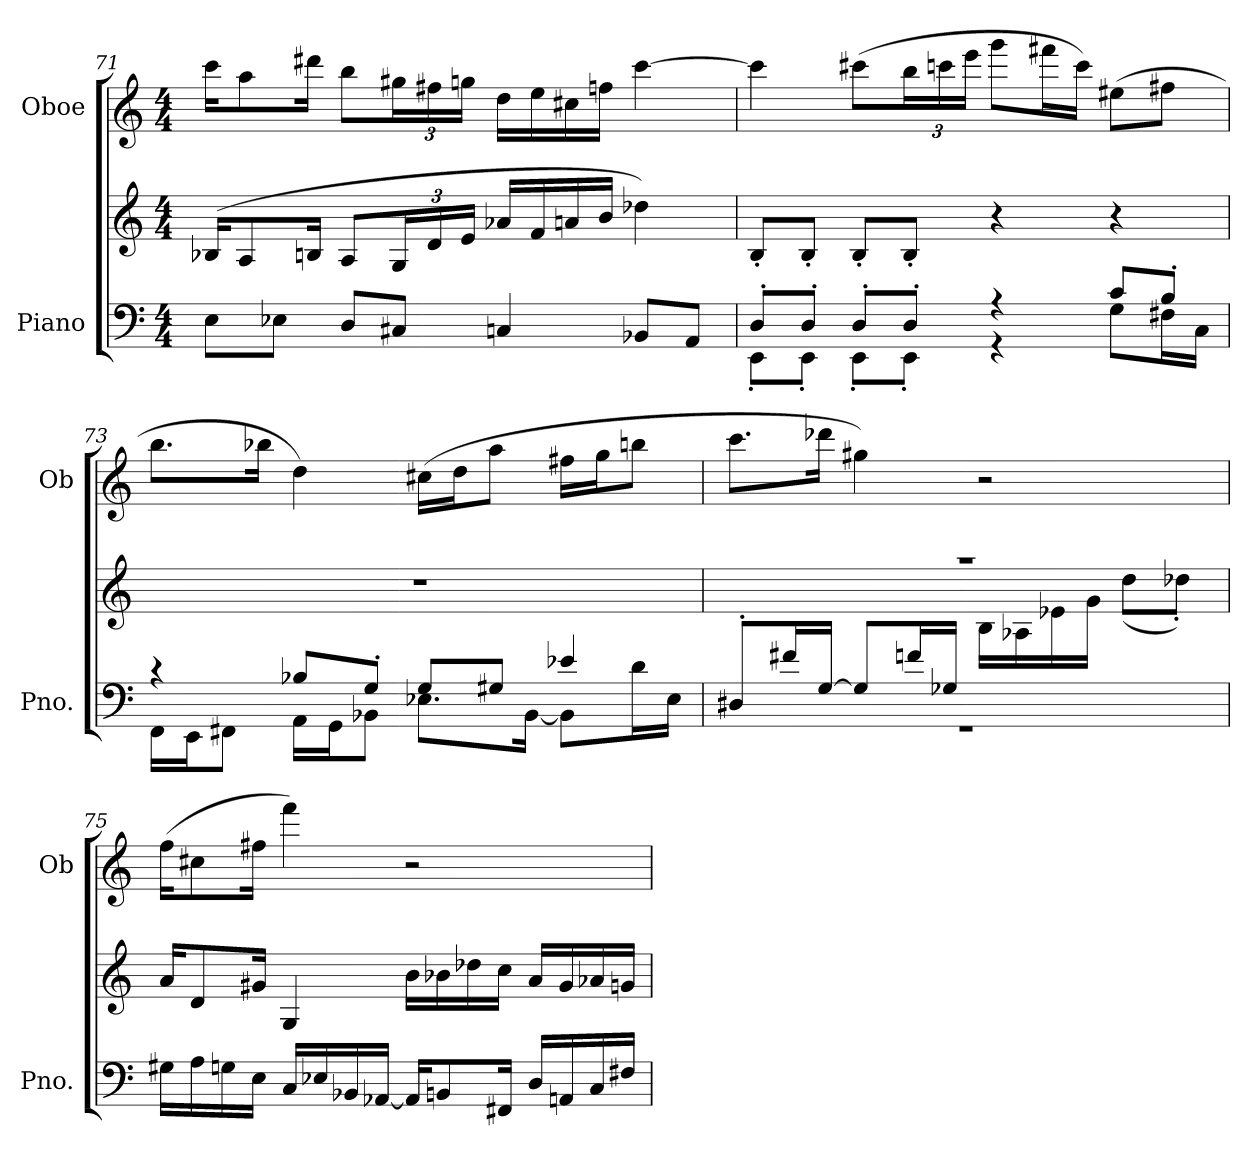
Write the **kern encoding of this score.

**kern	**kern	**kern
*part2	*part2	*part1
*staff3	*staff2	*staff1
*I"Piano	*	*I"Oboe
*I'Pno.	*	*I'Ob
*clefF4	*clefG2	*clefG2
*k[]	*k[]	*k[]
*M4/4	*M4/4	*M4/4
=71	=71	=71
8E\L	(>16B-X/KL	16ccc\KL
.	8A/	8aa\
8E-X\J	.	.
.	16Bn/Jk	16ddd#X\Jk
8D/L	8A/L	8bb\L
*	*Xbrackettup	*Xbrackettup
8C#X/J	24G/L	24gg#X\L
.	24d/	24ff#X\
.	24e/JJ	24ggn\JJ
4Cn/	16a-X/LL	16dd\LL
.	16f/	16ee\
.	16an/	16cc#X\
.	16b/JJ	16ffn\JJ
8BB-X/L	4dd-X\)	[4ccc\
8AA/J	.	.
!!LO:PB:g=z
=72	=72	=72
*k[]	*k[]	*k[]
*^	*	*
8D'/L	8EE'\L	8B'/L	4ccc\]
8D'/J	8EE'\J	8B'/J	.
8D'/L	8EE'\L	8B'/L	(>8ccc#X\L
8D'/J	8EE'\J	8B'/J	24bb\L
.	.	.	24cccn\
.	.	.	24eee\JJ
4r	4r	4r	8ggg\L
.	.	.	16fff#X\L
.	.	.	16ccc\JJ)
8c/L	8G\L	4r	(>8ee#X\L
8B'/J	16F#X\L	.	8ff#X\J
.	16C\JJ	.	.
=73	=73	=73	=73
4r	16FF\LL	1r	8.bb\L
.	16EE\J	.	.
.	8FF#X\J	.	.
.	.	.	16bb-X\Jk
8B-X/L	16AA\LL	.	4dd\)
.	16GG\J	.	.
8G'/J	8BB-X\J	.	.
8G/L	8.E-X\L	.	(>16cc#X\LL
.	.	.	16dd\J
8G#X/J	.	.	8aa\J
.	[16BB-\Jk	.	.
4e-X/	8BB-\L]	.	16ff#X\LL
.	.	.	16gg\J
.	16d\L	.	8bbn\J
.	16E-\JJ	.	.
!!LO:LB:g=z
=74	=74	=74	=74
*	*	*^	*
8D#X'/L	1r	1r	2ryy	8.ccc\L
16f#X/L	.	.	.	.
[16G/JJ	.	.	.	16ddd-X\Jk
8G/L]	.	.	.	4gg#X\)
16fn/L	.	.	.	.
16G-X/JJ	.	.	.	.
2ryy	.	.	16B\LL	2r
.	.	.	16A-X\	.
.	.	.	16e-X\	.
.	.	.	16g\JJ	.
.	.	.	(<8dd\L	.
.	.	.	8dd-X'\J)	.
*v	*v	*	*	*
*	*v	*v	*
=75	=75	=75
16G#X\LL	16a/KL	(>16ff\KL
16A\	8d/	8cc#X\
16Gn\	.	.
16E\JJ	16g#X/Jk	16ff#X\Jk
16C/LL	4G/	4fff\)
16E-X/	.	.
16BB-X/	.	.
[16AA-X/JJ	.	.
16AA-/KL]	16b\LL	2r
8BBn/	16b-X\	.
.	16dd-X\	.
16FF#X/Jk	16cc\JJ	.
16D/LL	16a/LL	.
16AAn/	16g#/	.
16C/	16a-X/	.
16F#X/JJ	16gn/JJ	.
=	=	=
*-	*-	*-
